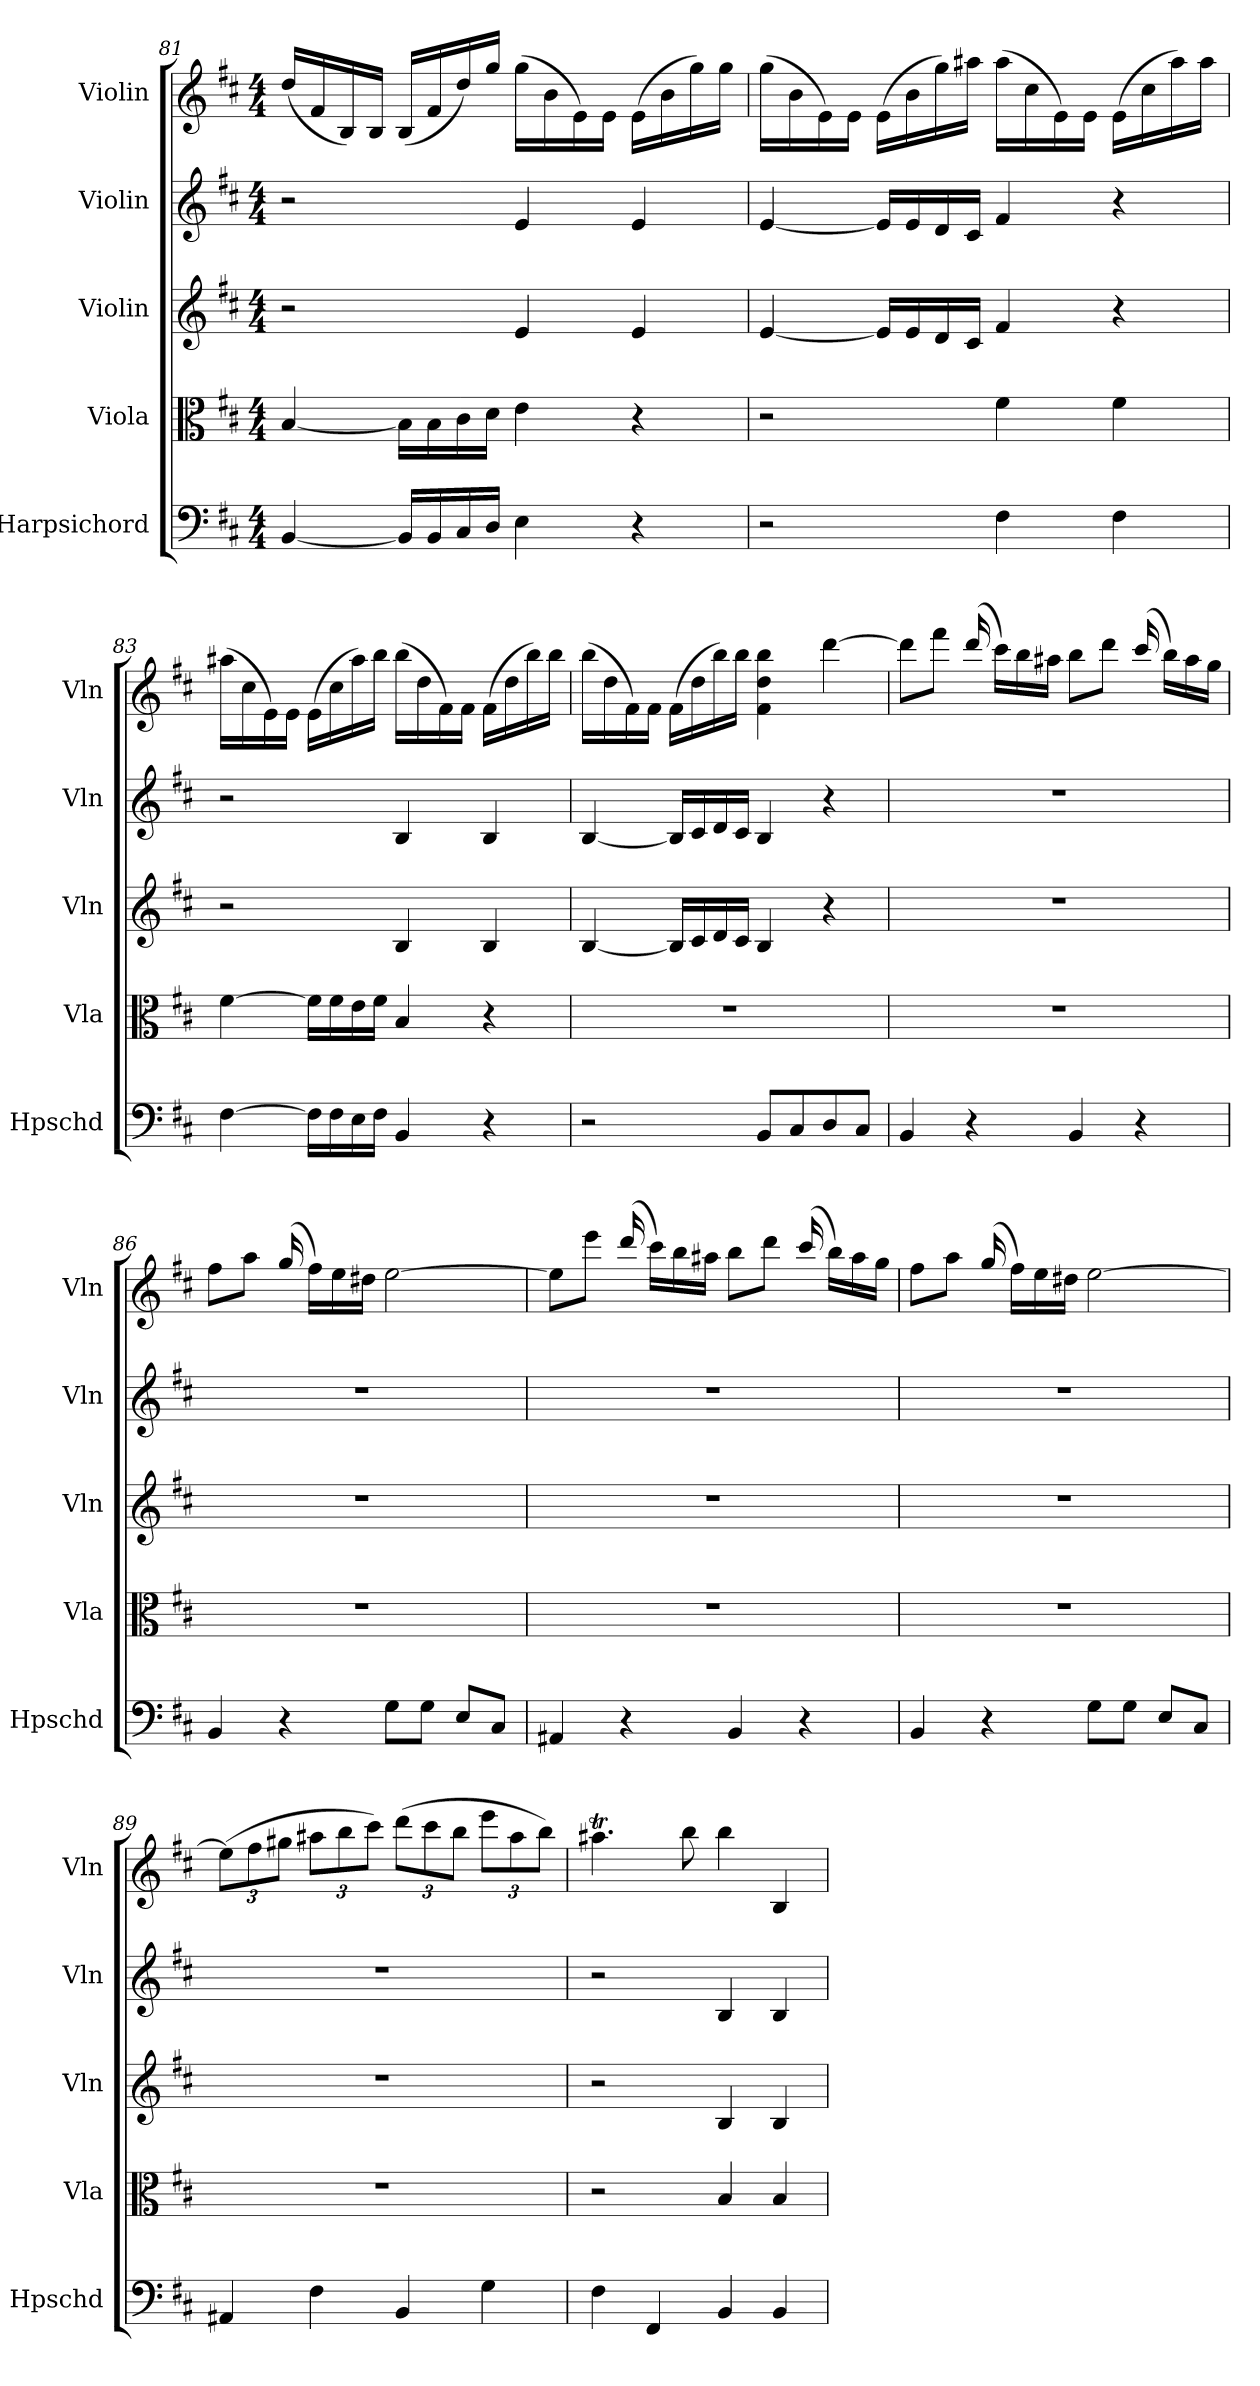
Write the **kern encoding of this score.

**kern	**kern	**kern	**kern	**kern
*part5	*part4	*part3	*part2	*part1
*staff5	*staff4	*staff3	*staff2	*staff1
*I"Harpsichord	*I"Viola	*I"Violin	*I"Violin	*I"Violin
*I'Hpschd	*I'Vla	*I'Vln	*I'Vln	*I'Vln
*clefF4	*clefC3	*clefG2	*clefG2	*clefG2
*k[f#c#]	*k[f#c#]	*k[f#c#]	*k[f#c#]	*k[f#c#]
*D:	*D:	*D:	*D:	*D:
*M4/4	*M4/4	*M4/4	*M4/4	*M4/4
=81	=81	=81	=81	=81
[4BB/	[4B/	2r	2r	(16dd/LL
.	.	.	.	16f#/
.	.	.	.	16B/)
.	.	.	.	16B/JJ
16BB/LL]	16B\LL]	.	.	(16B/LL
16BB/	16B\	.	.	16f#/
16C#/	16c#\	.	.	16dd/)
16D/JJ	16d\JJ	.	.	16gg/JJ
4E\	4e\	4e/	4e/	(16gg\LL
.	.	.	.	16b\
.	.	.	.	16e\)
.	.	.	.	16e\JJ
4r	4r	4e/	4e/	(16e\LL
.	.	.	.	16b\
.	.	.	.	16gg\)
.	.	.	.	16gg\JJ
=82	=82	=82	=82	=82
2r	2r	[4e/	[4e/	(16gg\LL
.	.	.	.	16b\
.	.	.	.	16e\)
.	.	.	.	16e\JJ
.	.	16e/LL]	16e/LL]	(16e\LL
.	.	16e/	16e/	16b\
.	.	16d/	16d/	16gg\)
.	.	16c#/JJ	16c#/JJ	16aa#X\JJ
4F#\	4f#\	4f#/	4f#/	(16aa#\LL
.	.	.	.	16cc#\
.	.	.	.	16e\)
.	.	.	.	16e\JJ
4F#\	4f#\	4r	4r	(16e\LL
.	.	.	.	16cc#\
.	.	.	.	16aa#\)
.	.	.	.	16aa#\JJ
=83	=83	=83	=83	=83
[4F#\	[4f#\	2r	2r	(16aa#X\LL
.	.	.	.	16cc#\
.	.	.	.	16e\)
.	.	.	.	16e\JJ
16F#\LL]	16f#\LL]	.	.	(16e\LL
16F#\	16f#\	.	.	16cc#\
16E\	16e\	.	.	16aa#\)
16F#\JJ	16f#\JJ	.	.	16bb\JJ
4BB/	4B/	4B/	4B/	(16bb\LL
.	.	.	.	16dd\
.	.	.	.	16f#\)
.	.	.	.	16f#\JJ
4r	4r	4B/	4B/	(16f#\LL
.	.	.	.	16dd\
.	.	.	.	16bb\)
.	.	.	.	16bb\JJ
=84	=84	=84	=84	=84
2r	1r	[4B/	[4B/	(16bb\LL
.	.	.	.	16dd\
.	.	.	.	16f#\)
.	.	.	.	16f#\JJ
.	.	16B/LL]	16B/LL]	(16f#\LL
.	.	16c#/	16c#/	16dd\
.	.	16d/	16d/	16bb\)
.	.	16c#/JJ	16c#/JJ	16bb\JJ
8BB/L	.	4B/	4B/	4f#\ 4dd\ 4bb\
8C#/	.	.	.	.
8D/	.	4r	4r	[4ddd\
8C#/J	.	.	.	.
=85	=85	=85	=85	=85
4BB/	1r	1r	1r	8ddd\L]
.	.	.	.	8fff#\J
4r	.	.	.	(16ddd/
.	.	.	.	16ccc#\LL)
.	.	.	.	16bb\
.	.	.	.	16aa#X\JJ
4BB/	.	.	.	8bb\L
.	.	.	.	8ddd\J
4r	.	.	.	(16ccc#/
.	.	.	.	16bb\LL)
.	.	.	.	16aa#\
.	.	.	.	16gg\JJ
=86	=86	=86	=86	=86
4BB/	1r	1r	1r	8ff#\L
.	.	.	.	8aa\J
4r	.	.	.	(16gg/
.	.	.	.	16ff#\LL)
.	.	.	.	16ee\
.	.	.	.	16dd#X\JJ
8G\L	.	.	.	[2ee\
8G\J	.	.	.	.
8E/L	.	.	.	.
8C#/J	.	.	.	.
=87	=87	=87	=87	=87
4AA#X/	1r	1r	1r	8ee\L]
.	.	.	.	8eee\J
4r	.	.	.	(16ddd/
.	.	.	.	16ccc#\LL)
.	.	.	.	16bb\
.	.	.	.	16aa#X\JJ
4BB/	.	.	.	8bb\L
.	.	.	.	8ddd\J
4r	.	.	.	(16ccc#/
.	.	.	.	16bb\LL)
.	.	.	.	16aa#\
.	.	.	.	16gg\JJ
=88	=88	=88	=88	=88
4BB/	1r	1r	1r	8ff#\L
.	.	.	.	8aa\J
4r	.	.	.	(16gg/
.	.	.	.	16ff#\LL)
.	.	.	.	16ee\
.	.	.	.	16dd#X\JJ
8G\L	.	.	.	[2ee\
8G\J	.	.	.	.
8E/L	.	.	.	.
8C#/J	.	.	.	.
=89	=89	=89	=89	=89
4AA#X/	1r	1r	1r	(12ee\L]
.	.	.	.	12ff#\
.	.	.	.	12gg#X\J
4F#\	.	.	.	12aa#X\L
.	.	.	.	12bb\
.	.	.	.	12ccc#\J)
4BB/	.	.	.	(12ddd\L
.	.	.	.	12ccc#\
.	.	.	.	12bb\J
4G\	.	.	.	12eee\L
.	.	.	.	12aa#\
.	.	.	.	12bb\J)
=90	=90	=90	=90	=90
4F#\	2r	2r	2r	4.aa#Xt\
4FF#/	.	.	.	.
.	.	.	.	8bb\
4BB/	4B/	4B/	4B/	4bb\
4BB/	4B/	4B/	4B/	4B/
=	=	=	=	=
*-	*-	*-	*-	*-
